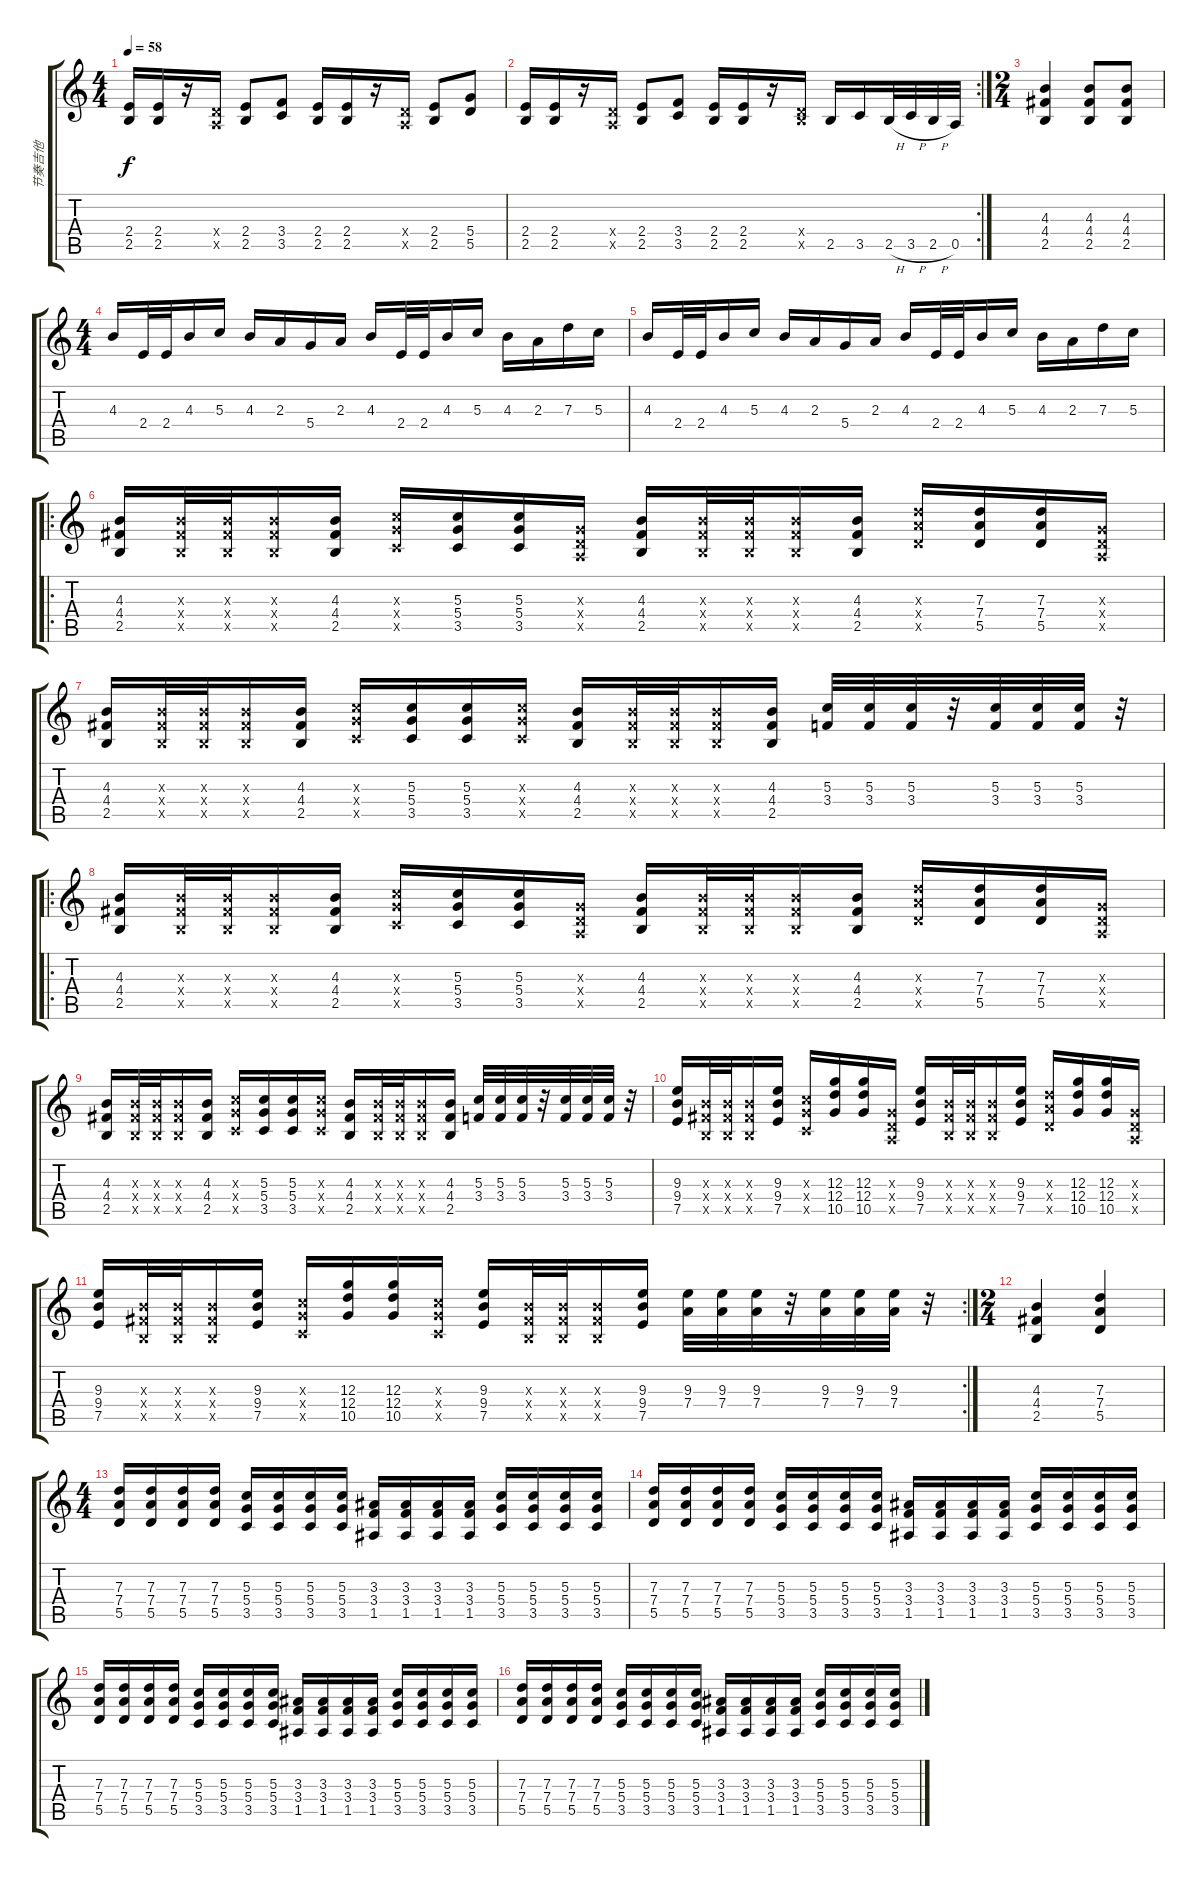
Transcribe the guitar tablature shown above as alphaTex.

\track ("节奏吉他" "节奏吉他") {instrument overdrivenguitar}
\staff {score tabs}
\tuning (E4 B3 G3 D3 A2 E2) {hide}
\ts (4 4)
\tempo 58
\clef g2
\ks c
(2.4 2.5).16{dy f instrument overdrivenguitar} (2.4 2.5).16 r.16 (0.4{x} 0.5{x}).16 (2.4 2.5).8 (3.4 3.5).8 (2.4 2.5).16 (2.4 2.5).16 r.16 (0.4{x} 0.5{x}).16 (2.4 2.5).8 (5.4 5.5).8 |
\rc 2
(2.4 2.5).16 (2.4 2.5).16 r.16 (0.4{x} 0.5{x}).16 (2.4 2.5).8 (3.4 3.5).8 (2.4 2.5).16 (2.4 2.5).16 r.16 (0.4{x} 2.5{x}).16 2.5.16 3.5.16 2.5{h}.32 3.5{h}.32 2.5{h}.32 0.5.32 |
\ts (2 4)
(4.3 4.4 2.5).4 (4.3 4.4 2.5).8 (4.3 4.4 2.5).8 |
\ts (4 4)
4.3.16 2.4.32 2.4.32 4.3.16 5.3.16 4.3.16 2.3.16 5.4.16 2.3.16 4.3.16 2.4.32 2.4.32 4.3.16 5.3.16 4.3.16 2.3.16 7.3.16 5.3.16 |
4.3.16 2.4.32 2.4.32 4.3.16 5.3.16 4.3.16 2.3.16 5.4.16 2.3.16 4.3.16 2.4.32 2.4.32 4.3.16 5.3.16 4.3.16 2.3.16 7.3.16 5.3.16 |
\ro
(4.3 4.4 2.5).16 (4.3{x} 4.4{x} 2.5{x}).32 (4.3{x} 4.4{x} 2.5{x}).32 (4.3{x} 4.4{x} 2.5{x}).16 (4.3 4.4 2.5).16 (5.3{x} 5.4{x} 3.5{x}).16 (5.3 5.4 3.5).16 (5.3 5.4 3.5).16 (0.3{x} 0.4{x} 0.5{x}).16 (4.3 4.4 2.5).16 (4.3{x} 4.4{x} 2.5{x}).32 (4.3{x} 4.4{x} 2.5{x}).32 (4.3{x} 4.4{x} 2.5{x}).16 (4.3 4.4 2.5).16 (7.3{x} 7.4{x} 5.5{x}).16 (7.3 7.4 5.5).16 (7.3 7.4 5.5).16 (0.3{x} 0.4{x} 0.5{x}).16 |
(4.3 4.4 2.5).16 (4.3{x} 4.4{x} 2.5{x}).32 (4.3{x} 4.4{x} 2.5{x}).32 (4.3{x} 4.4{x} 2.5{x}).16 (4.3 4.4 2.5).16 (5.3{x} 5.4{x} 3.5{x}).16 (5.3 5.4 3.5).16 (5.3 5.4 3.5).16 (5.3{x} 5.4{x} 3.5{x}).16 (4.3 4.4 2.5).16 (4.3{x} 4.4{x} 2.5{x}).32 (4.3{x} 4.4{x} 2.5{x}).32 (4.3{x} 4.4{x} 2.5{x}).16 (4.3 4.4 2.5).16 (5.3 3.4).32 (5.3 3.4).32 (5.3 3.4).32 r.32 (5.3 3.4).32 (5.3 3.4).32 (5.3 3.4).32 r.32 |
\ro
(4.3 4.4 2.5).16 (4.3{x} 4.4{x} 2.5{x}).32 (4.3{x} 4.4{x} 2.5{x}).32 (4.3{x} 4.4{x} 2.5{x}).16 (4.3 4.4 2.5).16 (5.3{x} 5.4{x} 3.5{x}).16 (5.3 5.4 3.5).16 (5.3 5.4 3.5).16 (0.3{x} 0.4{x} 0.5{x}).16 (4.3 4.4 2.5).16 (4.3{x} 4.4{x} 2.5{x}).32 (4.3{x} 4.4{x} 2.5{x}).32 (4.3{x} 4.4{x} 2.5{x}).16 (4.3 4.4 2.5).16 (7.3{x} 7.4{x} 5.5{x}).16 (7.3 7.4 5.5).16 (7.3 7.4 5.5).16 (0.3{x} 0.4{x} 0.5{x}).16 |
(4.3 4.4 2.5).16 (4.3{x} 4.4{x} 2.5{x}).32 (4.3{x} 4.4{x} 2.5{x}).32 (4.3{x} 4.4{x} 2.5{x}).16 (4.3 4.4 2.5).16 (5.3{x} 5.4{x} 3.5{x}).16 (5.3 5.4 3.5).16 (5.3 5.4 3.5).16 (5.3{x} 5.4{x} 3.5{x}).16 (4.3 4.4 2.5).16 (4.3{x} 4.4{x} 2.5{x}).32 (4.3{x} 4.4{x} 2.5{x}).32 (4.3{x} 4.4{x} 2.5{x}).16 (4.3 4.4 2.5).16 (5.3 3.4).32 (5.3 3.4).32 (5.3 3.4).32 r.32 (5.3 3.4).32 (5.3 3.4).32 (5.3 3.4).32 r.32 |
(9.3 9.4 7.5).16 (4.3{x} 4.4{x} 2.5{x}).32 (4.3{x} 4.4{x} 2.5{x}).32 (4.3{x} 4.4{x} 2.5{x}).16 (9.3 9.4 7.5).16 (5.3{x} 5.4{x} 3.5{x}).16 (12.3 12.4 10.5).16 (12.3 12.4 10.5).16 (0.3{x} 0.4{x} 0.5{x}).16 (9.3 9.4 7.5).16 (4.3{x} 4.4{x} 2.5{x}).32 (4.3{x} 4.4{x} 2.5{x}).32 (4.3{x} 4.4{x} 2.5{x}).16 (9.3 9.4 7.5).16 (7.3{x} 7.4{x} 5.5{x}).16 (12.3 12.4 10.5).16 (12.3 12.4 10.5).16 (0.3{x} 0.4{x} 0.5{x}).16 |
\rc 2
(9.3 9.4 7.5).16 (4.3{x} 4.4{x} 2.5{x}).32 (4.3{x} 4.4{x} 2.5{x}).32 (4.3{x} 4.4{x} 2.5{x}).16 (9.3 9.4 7.5).16 (5.3{x} 5.4{x} 3.5{x}).16 (12.3 12.4 10.5).16 (12.3 12.4 10.5).16 (5.3{x} 5.4{x} 3.5{x}).16 (9.3 9.4 7.5).16 (4.3{x} 4.4{x} 2.5{x}).32 (4.3{x} 4.4{x} 2.5{x}).32 (4.3{x} 4.4{x} 2.5{x}).16 (9.3 9.4 7.5).16 (9.3 7.4).32 (9.3 7.4).32 (9.3 7.4).32 r.32 (9.3 7.4).32 (9.3 7.4).32 (9.3 7.4).32 r.32 |
\ts (2 4)
(4.3 4.4 2.5).4 (7.3 7.4 5.5).4 |
\ts (4 4)
(7.3 7.4 5.5).16 (7.3 7.4 5.5).16 (7.3 7.4 5.5).16 (7.3 7.4 5.5).16 (5.3 5.4 3.5).16 (5.3 5.4 3.5).16 (5.3 5.4 3.5).16 (5.3 5.4 3.5).16 (3.3 3.4 1.5).16 (3.3 3.4 1.5).16 (3.3 3.4 1.5).16 (3.3 3.4 1.5).16 (5.3 5.4 3.5).16 (5.3 5.4 3.5).16 (5.3 5.4 3.5).16 (5.3 5.4 3.5).16 |
(7.3 7.4 5.5).16 (7.3 7.4 5.5).16 (7.3 7.4 5.5).16 (7.3 7.4 5.5).16 (5.3 5.4 3.5).16 (5.3 5.4 3.5).16 (5.3 5.4 3.5).16 (5.3 5.4 3.5).16 (3.3 3.4 1.5).16 (3.3 3.4 1.5).16 (3.3 3.4 1.5).16 (3.3 3.4 1.5).16 (5.3 5.4 3.5).16 (5.3 5.4 3.5).16 (5.3 5.4 3.5).16 (5.3 5.4 3.5).16 |
(7.3 7.4 5.5).16 (7.3 7.4 5.5).16 (7.3 7.4 5.5).16 (7.3 7.4 5.5).16 (5.3 5.4 3.5).16 (5.3 5.4 3.5).16 (5.3 5.4 3.5).16 (5.3 5.4 3.5).16 (3.3 3.4 1.5).16 (3.3 3.4 1.5).16 (3.3 3.4 1.5).16 (3.3 3.4 1.5).16 (5.3 5.4 3.5).16 (5.3 5.4 3.5).16 (5.3 5.4 3.5).16 (5.3 5.4 3.5).16 |
(7.3 7.4 5.5).16 (7.3 7.4 5.5).16 (7.3 7.4 5.5).16 (7.3 7.4 5.5).16 (5.3 5.4 3.5).16 (5.3 5.4 3.5).16 (5.3 5.4 3.5).16 (5.3 5.4 3.5).16 (3.3 3.4 1.5).16 (3.3 3.4 1.5).16 (3.3 3.4 1.5).16 (3.3 3.4 1.5).16 (5.3 5.4 3.5).16 (5.3 5.4 3.5).16 (5.3 5.4 3.5).16 (5.3 5.4 3.5).16
